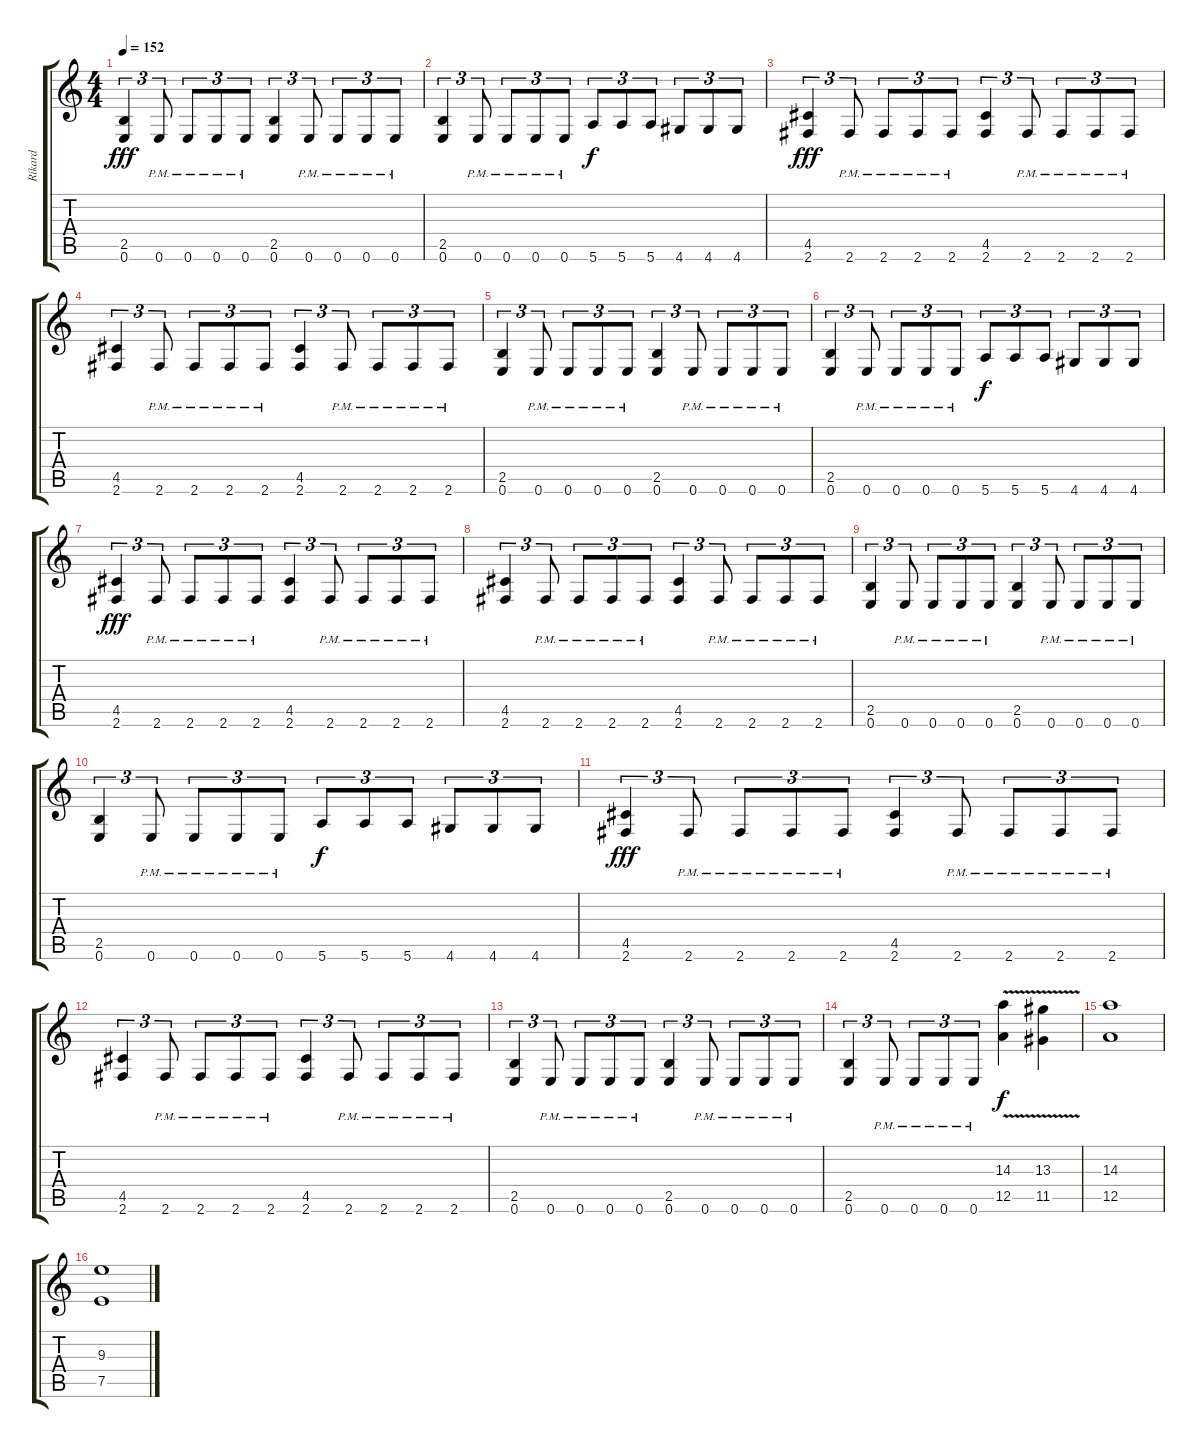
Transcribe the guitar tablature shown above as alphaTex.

\track ("Rikard" "Rikard") {instrument distortionguitar}
\staff {score tabs}
\tuning (E4 B3 G3 D3 A2 E2) {hide}
\ts (4 4)
\tempo 152
\clef g2
\ks c
(2.5 0.6).4{tu (3 2) dy fff} 0.6{pm}.8{tu (3 2)} 0.6{pm}.8{tu (3 2)} 0.6{pm}.8{tu (3 2)} 0.6{pm}.8{tu (3 2)} (2.5 0.6).4{tu (3 2)} 0.6{pm}.8{tu (3 2)} 0.6{pm}.8{tu (3 2)} 0.6{pm}.8{tu (3 2)} 0.6{pm}.8{tu (3 2)} |
(2.5 0.6).4{tu (3 2)} 0.6{pm}.8{tu (3 2)} 0.6{pm}.8{tu (3 2)} 0.6{pm}.8{tu (3 2)} 0.6{pm}.8{tu (3 2)} 5.6.8{tu (3 2) dy f} 5.6.8{tu (3 2)} 5.6.8{tu (3 2)} 4.6.8{tu (3 2)} 4.6.8{tu (3 2)} 4.6.8{tu (3 2)} |
(4.5 2.6).4{tu (3 2) dy fff} 2.6{pm}.8{tu (3 2)} 2.6{pm}.8{tu (3 2)} 2.6{pm}.8{tu (3 2)} 2.6{pm}.8{tu (3 2)} (4.5 2.6).4{tu (3 2)} 2.6{pm}.8{tu (3 2)} 2.6{pm}.8{tu (3 2)} 2.6{pm}.8{tu (3 2)} 2.6{pm}.8{tu (3 2)} |
(4.5 2.6).4{tu (3 2)} 2.6{pm}.8{tu (3 2)} 2.6{pm}.8{tu (3 2)} 2.6{pm}.8{tu (3 2)} 2.6{pm}.8{tu (3 2)} (4.5 2.6).4{tu (3 2)} 2.6{pm}.8{tu (3 2)} 2.6{pm}.8{tu (3 2)} 2.6{pm}.8{tu (3 2)} 2.6{pm}.8{tu (3 2)} |
(2.5 0.6).4{tu (3 2)} 0.6{pm}.8{tu (3 2)} 0.6{pm}.8{tu (3 2)} 0.6{pm}.8{tu (3 2)} 0.6{pm}.8{tu (3 2)} (2.5 0.6).4{tu (3 2)} 0.6{pm}.8{tu (3 2)} 0.6{pm}.8{tu (3 2)} 0.6{pm}.8{tu (3 2)} 0.6{pm}.8{tu (3 2)} |
(2.5 0.6).4{tu (3 2)} 0.6{pm}.8{tu (3 2)} 0.6{pm}.8{tu (3 2)} 0.6{pm}.8{tu (3 2)} 0.6{pm}.8{tu (3 2)} 5.6.8{tu (3 2) dy f} 5.6.8{tu (3 2)} 5.6.8{tu (3 2)} 4.6.8{tu (3 2)} 4.6.8{tu (3 2)} 4.6.8{tu (3 2)} |
(4.5 2.6).4{tu (3 2) dy fff} 2.6{pm}.8{tu (3 2)} 2.6{pm}.8{tu (3 2)} 2.6{pm}.8{tu (3 2)} 2.6{pm}.8{tu (3 2)} (4.5 2.6).4{tu (3 2)} 2.6{pm}.8{tu (3 2)} 2.6{pm}.8{tu (3 2)} 2.6{pm}.8{tu (3 2)} 2.6{pm}.8{tu (3 2)} |
(4.5 2.6).4{tu (3 2)} 2.6{pm}.8{tu (3 2)} 2.6{pm}.8{tu (3 2)} 2.6{pm}.8{tu (3 2)} 2.6{pm}.8{tu (3 2)} (4.5 2.6).4{tu (3 2)} 2.6{pm}.8{tu (3 2)} 2.6{pm}.8{tu (3 2)} 2.6{pm}.8{tu (3 2)} 2.6{pm}.8{tu (3 2)} |
(2.5 0.6).4{tu (3 2)} 0.6{pm}.8{tu (3 2)} 0.6{pm}.8{tu (3 2)} 0.6{pm}.8{tu (3 2)} 0.6{pm}.8{tu (3 2)} (2.5 0.6).4{tu (3 2)} 0.6{pm}.8{tu (3 2)} 0.6{pm}.8{tu (3 2)} 0.6{pm}.8{tu (3 2)} 0.6{pm}.8{tu (3 2)} |
(2.5 0.6).4{tu (3 2)} 0.6{pm}.8{tu (3 2)} 0.6{pm}.8{tu (3 2)} 0.6{pm}.8{tu (3 2)} 0.6{pm}.8{tu (3 2)} 5.6.8{tu (3 2) dy f} 5.6.8{tu (3 2)} 5.6.8{tu (3 2)} 4.6.8{tu (3 2)} 4.6.8{tu (3 2)} 4.6.8{tu (3 2)} |
(4.5 2.6).4{tu (3 2) dy fff} 2.6{pm}.8{tu (3 2)} 2.6{pm}.8{tu (3 2)} 2.6{pm}.8{tu (3 2)} 2.6{pm}.8{tu (3 2)} (4.5 2.6).4{tu (3 2)} 2.6{pm}.8{tu (3 2)} 2.6{pm}.8{tu (3 2)} 2.6{pm}.8{tu (3 2)} 2.6{pm}.8{tu (3 2)} |
(4.5 2.6).4{tu (3 2)} 2.6{pm}.8{tu (3 2)} 2.6{pm}.8{tu (3 2)} 2.6{pm}.8{tu (3 2)} 2.6{pm}.8{tu (3 2)} (4.5 2.6).4{tu (3 2)} 2.6{pm}.8{tu (3 2)} 2.6{pm}.8{tu (3 2)} 2.6{pm}.8{tu (3 2)} 2.6{pm}.8{tu (3 2)} |
(2.5 0.6).4{tu (3 2)} 0.6{pm}.8{tu (3 2)} 0.6{pm}.8{tu (3 2)} 0.6{pm}.8{tu (3 2)} 0.6{pm}.8{tu (3 2)} (2.5 0.6).4{tu (3 2)} 0.6{pm}.8{tu (3 2)} 0.6{pm}.8{tu (3 2)} 0.6{pm}.8{tu (3 2)} 0.6{pm}.8{tu (3 2)} |
(2.5 0.6).4{tu (3 2)} 0.6{pm}.8{tu (3 2)} 0.6{pm}.8{tu (3 2)} 0.6{pm}.8{tu (3 2)} 0.6{pm}.8{tu (3 2)} (14.3{v} 12.5).4{dy f} (13.3{v} 11.5).4 |
(14.3 12.5).1 |
(9.3 7.5).1
